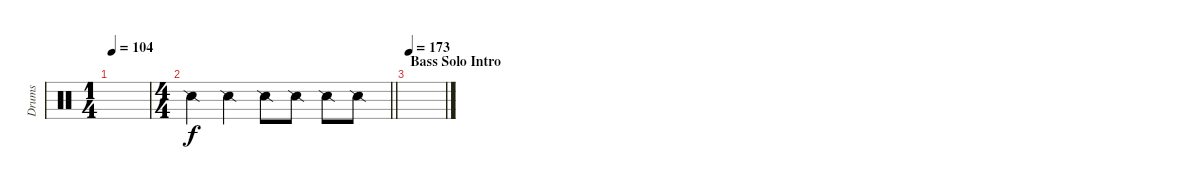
\track ("Drums" "Drums") {instrument percussion}
\staff {score}
\articulation defaults
\ts (1 4)
\tempo 104
\clef neutral
\ks c
|
\ts (4 4)
\barLineRight lightlight "Snare (side stick) 2".4 "Snare (side stick) 2".4 "Snare (side stick) 2".8 "Snare (side stick) 2".8 "Snare (side stick) 2".8 "Snare (side stick) 2".8
|
\section ("" "Bass Solo Intro")
\tempo 173
